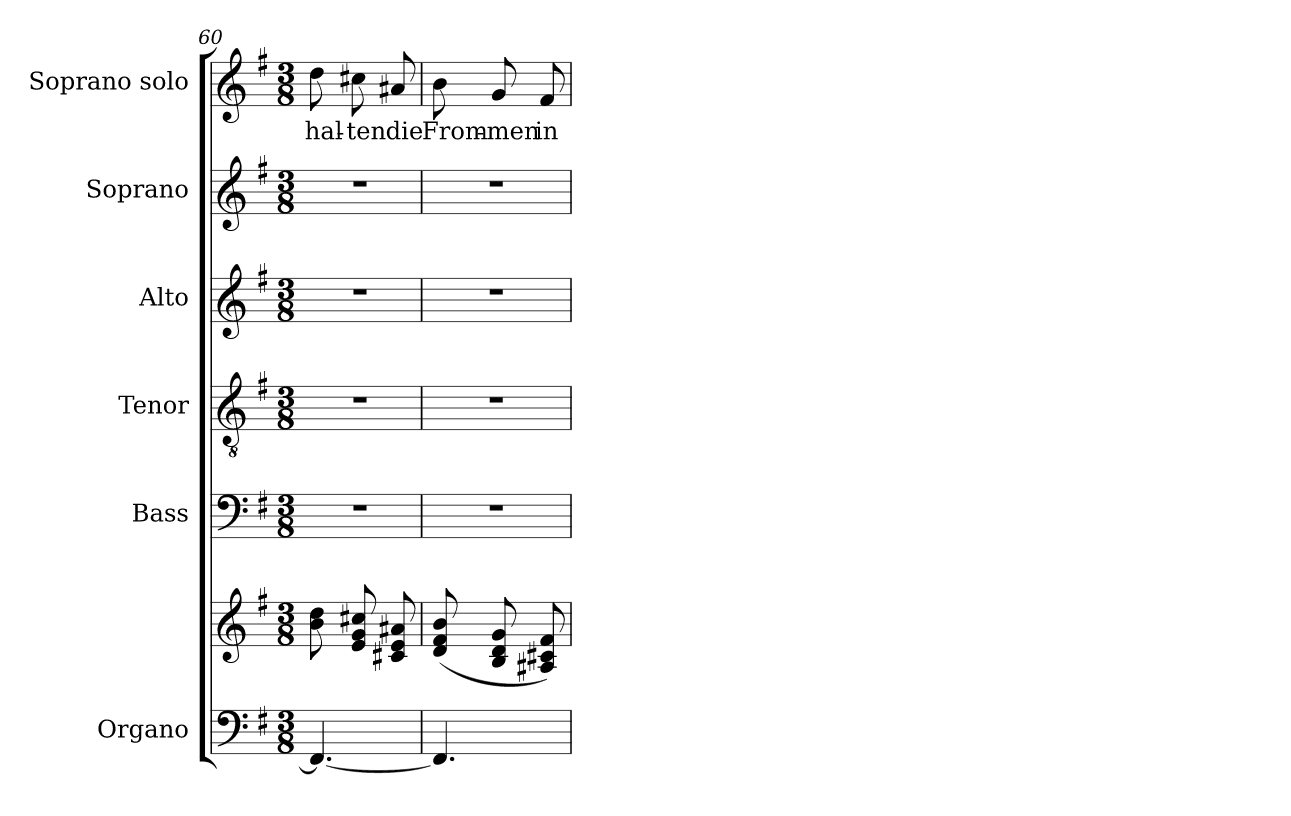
**kern	**kern	**kern	**kern	**kern	**kern	**kern	**text
*part6	*part6	*part5	*part4	*part3	*part2	*part1	*part1
*staff7	*staff6	*staff5	*staff4	*staff3	*staff2	*staff1	*staff1
*I"Organo	*	*I"Bass	*I"Tenor	*I"Alto	*I"Soprano	*I"Soprano solo	*
*I'Org.	*	*I'B.	*I'T.	*I'A.	*I'S.	*I'S.s	*
*clefF4	*clefG2	*clefF4	*clefGv2	*clefG2	*clefG2	*clefG2	*
*k[f#]	*k[f#]	*k[f#]	*k[f#]	*k[f#]	*k[f#]	*k[f#]	*
*M3/8	*M3/8	*M3/8	*M3/8	*M3/8	*M3/8	*M3/8	*
=60	=60	=60	=60	=60	=60	=60	=60
!	!	!	!	!	!	!	!LO:LY:b
4.FF#/_	8b\ 8dd\	4.r	4.r	4.r	4.r	8dd\	hal-
!	!	!	!	!	!	!	!LO:LY:b
.	8e/ 8g/ 8cc#X/	.	.	.	.	8cc#X\	-ten
!	!	!	!	!	!	!	!LO:LY:b
.	8c#X/ 8e/ 8a#X/	.	.	.	.	8a#X/	die
=61	=61	=61	=61	=61	=61	=61	=61
!	!	!	!	!	!	!	!LO:LY:b
4.FF#/]	(<8d/ 8f#/ 8b/	4.r	4.r	4.r	4.r	8b\	From-
!	!	!	!	!	!	!	!LO:LY:b
.	8B/ 8d/ 8g/	.	.	.	.	8g/	-men
!	!	!	!	!	!	!	!LO:LY:b
.	8A#X/ 8c#X/ 8f#/)	.	.	.	.	8f#/	in
=	=	=	=	=	=	=	=
*-	*-	*-	*-	*-	*-	*-	*-
